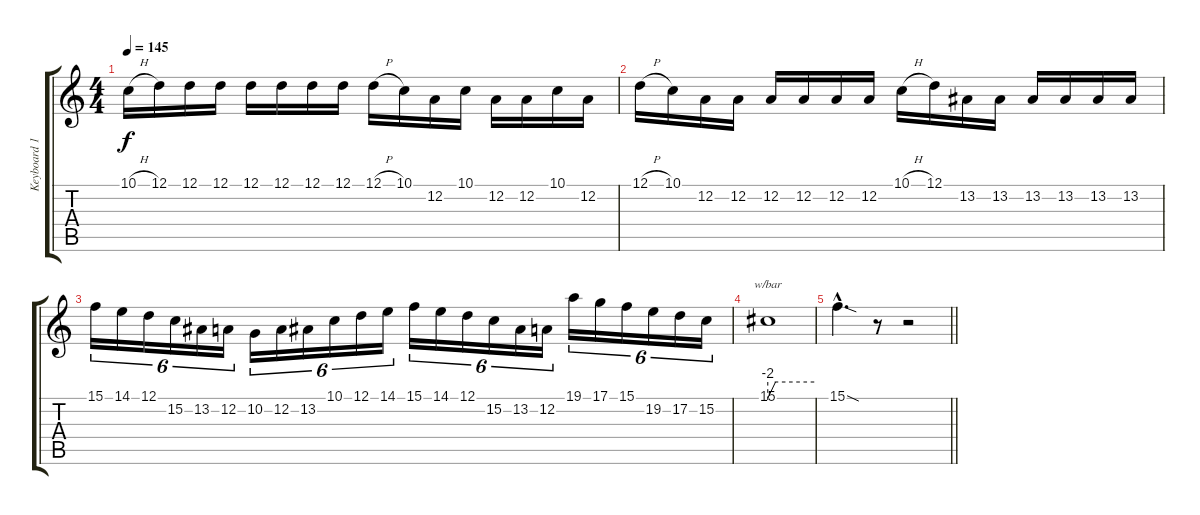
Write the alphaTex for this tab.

\track ("Keyboard 1 [Harpsichord]" "Keyboard 1") {instrument harpsichord}
\staff {score tabs}
\tuning (D4 A3 F3 C3 G2 D2) {hide}
\ts (4 4)
\tempo 145
\clef g2
\ks c
10.1{h}.16{dy f} 12.1.16 12.1.16 12.1.16 12.1.16 12.1.16 12.1.16 12.1.16 12.1{h}.16 10.1.16 12.2.16 10.1.16 12.2.16 12.2.16 10.1.16 12.2.16 |
12.1{h}.16 10.1.16 12.2.16 12.2.16 12.2.16 12.2.16 12.2.16 12.2.16 10.1{h}.16 12.1.16 13.2.16 13.2.16 13.2.16 13.2.16 13.2.16 13.2.16 |
15.1.16{tu (6 4)} 14.1.16{tu (6 4)} 12.1.16{tu (6 4)} 15.2.16{tu (6 4)} 13.2.16{tu (6 4)} 12.2.16{tu (6 4)} 10.2.16{tu (6 4)} 12.2.16{tu (6 4)} 13.2.16{tu (6 4)} 10.1.16{tu (6 4)} 12.1.16{tu (6 4)} 14.1.16{tu (6 4)} 15.1.16{tu (6 4)} 14.1.16{tu (6 4)} 12.1.16{tu (6 4)} 15.2.16{tu (6 4)} 13.2.16{tu (6 4)} 12.2.16{tu (6 4)} 19.1.16{tu (6 4)} 17.1.16{tu (6 4)} 15.1.16{tu (6 4)} 19.2.16{tu (6 4)} 17.2.16{tu (6 4)} 15.2.16{tu (6 4)} |
15.1.1{tbe (custom default 0 -8 10 0 60 0) volume 13 instrument lead1square} |
\barLineRight lightlight
15.1{sod hac}.4{d} r.8 r.2
